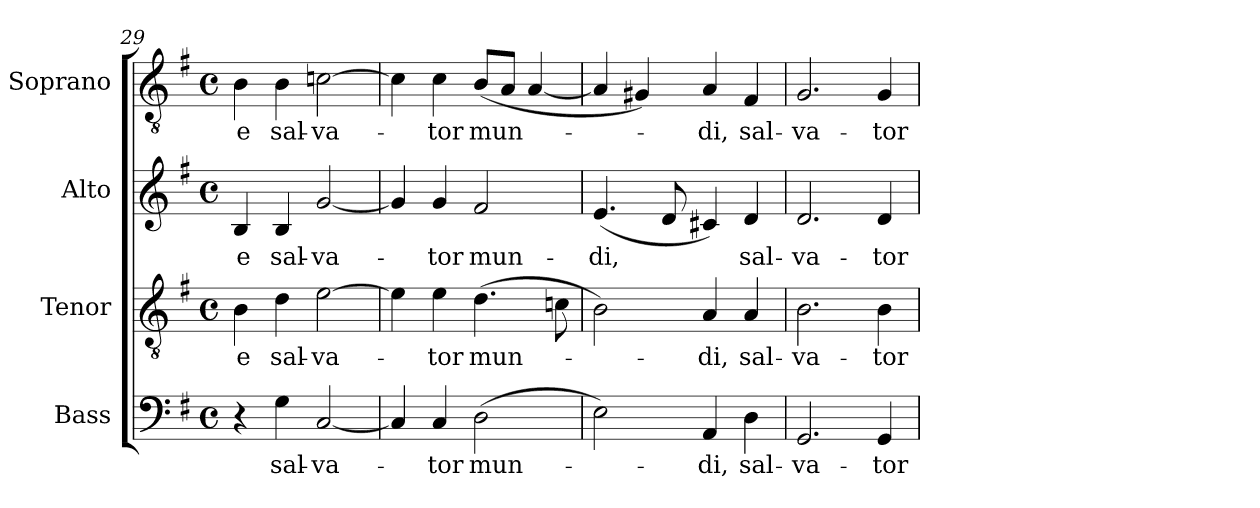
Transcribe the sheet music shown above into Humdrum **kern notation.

**kern	**text	**kern	**text	**kern	**text	**kern	**text
*part4	*part4	*part3	*part3	*part2	*part2	*part1	*part1
*staff4	*staff4	*staff3	*staff3	*staff2	*staff2	*staff1	*staff1
*I"Bass	*	*I"Tenor	*	*I"Alto	*	*I"Soprano	*
*I'Bass	*	*I'Tenor	*	*I'Alto	*	*I'Soprano	*
!!LO:LB:g=z
*clefF4	*	*clefGv2	*	*clefG2	*	*clefGv2	*
*	*	*ITrd7c12	*	*	*	*	*
*k[f#]	*	*k[f#]	*	*k[f#]	*	*k[f#]	*
*G:	*	*G:	*	*G:	*	*G:	*
*M4/4	*	*M4/4	*	*M4/4	*	*M4/4	*
*met(c)	*	*met(c)	*	*met(c)	*	*met(c)	*
=29	=29	=29	=29	=29	=29	=29	=29
!	!	!	!LO:LY:b:color=#000000	!	!	!	!
!	!	!	!	!	!LO:LY:b:color=#000000	!	!
!	!	!	!	!	!	!	!LO:LY:b:color=#000000
4r	.	4BBi\	-e	4Bi/	-e	4Bi\	-e
!	!LO:LY:b:color=#000000	!	!	!	!	!	!
!	!	!	!LO:LY:b:color=#000000	!	!	!	!
!	!	!	!	!	!LO:LY:b:color=#000000	!	!
!	!	!	!	!	!	!	!LO:LY:b:color=#000000
4Gi\	sal-	4Di\	sal-	4Bi/	sal-	4Bi\	sal-
!	!LO:LY:b:color=#000000	!	!	!	!	!	!
!	!	!	!LO:LY:b:color=#000000	!	!	!	!
!	!	!	!	!	!LO:LY:b:color=#000000	!	!
!	!	!	!	!	!	!	!LO:LY:b:color=#000000
[2Ci/	-va-	[2Ei\	-va-	[2gi/	-va-	[2cni\	-va-
=30	=30	=30	=30	=30	=30	=30	=30
4Ci/]	.	4Ei\]	.	4gi/]	.	4ci\]	.
!	!LO:LY:b:color=#000000	!	!	!	!	!	!
!	!	!	!LO:LY:b:color=#000000	!	!	!	!
!	!	!	!	!	!LO:LY:b:color=#000000	!	!
!	!	!	!	!	!	!	!LO:LY:b:color=#000000
4Ci/	-tor	4Ei\	-tor	4gi/	-tor	4ci\	-tor
!	!LO:LY:b:color=#000000	!	!	!	!	!	!
!	!	!	!LO:LY:b:color=#000000	!	!	!	!
!	!	!	!	!	!LO:LY:b:color=#000000	!	!
!	!	!	!	!	!	!	!LO:LY:b:color=#000000
(2Di\	mun-	(4.Di\	mun-	2f#i/	mun-	(8Bi/L	mun-
.	.	.	.	.	.	8Ai/J	.
.	.	.	.	.	.	[4Ai/	.
.	.	8Cni\	.	.	.	.	.
=31	=31	=31	=31	=31	=31	=31	=31
!	!	!	!	!	!LO:LY:b:color=#000000	!	!
2Ei\)	.	2BBi\)	.	(4.ei/	-di,	4Ai/]	.
.	.	.	.	.	.	4G#Xi/)	.
.	.	.	.	8di/	.	.	.
!	!LO:LY:b:color=#000000	!	!	!	!	!	!
!	!	!	!LO:LY:b:color=#000000	!	!	!	!
!	!	!	!	!	!	!	!LO:LY:b:color=#000000
4AAi/	-di,	4AAi/	-di,	4c#Xi/)	.	4Ai/	-di,
!	!LO:LY:b:color=#000000	!	!	!	!	!	!
!	!	!	!LO:LY:b:color=#000000	!	!	!	!
!	!	!	!	!	!LO:LY:b:color=#000000	!	!
!	!	!	!	!	!	!	!LO:LY:b:color=#000000
4Di\	sal-	4AAi/	sal-	4di/	sal-	4F#i/	sal-
=32	=32	=32	=32	=32	=32	=32	=32
!	!LO:LY:b:color=#000000	!	!	!	!	!	!
!	!	!	!LO:LY:b:color=#000000	!	!	!	!
!	!	!	!	!	!LO:LY:b:color=#000000	!	!
!	!	!	!	!	!	!	!LO:LY:b:color=#000000
2.GGi/	-va-	2.BBi\	-va-	2.di/	-va-	2.Gi/	-va-
!	!LO:LY:b:color=#000000	!	!	!	!	!	!
!	!	!	!LO:LY:b:color=#000000	!	!	!	!
!	!	!	!	!	!LO:LY:b:color=#000000	!	!
!	!	!	!	!	!	!	!LO:LY:b:color=#000000
4GGi/	-tor	4BBi\	-tor	4di/	-tor	4Gi/	-tor
=	=	=	=	=	=	=	=
*-	*-	*-	*-	*-	*-	*-	*-
